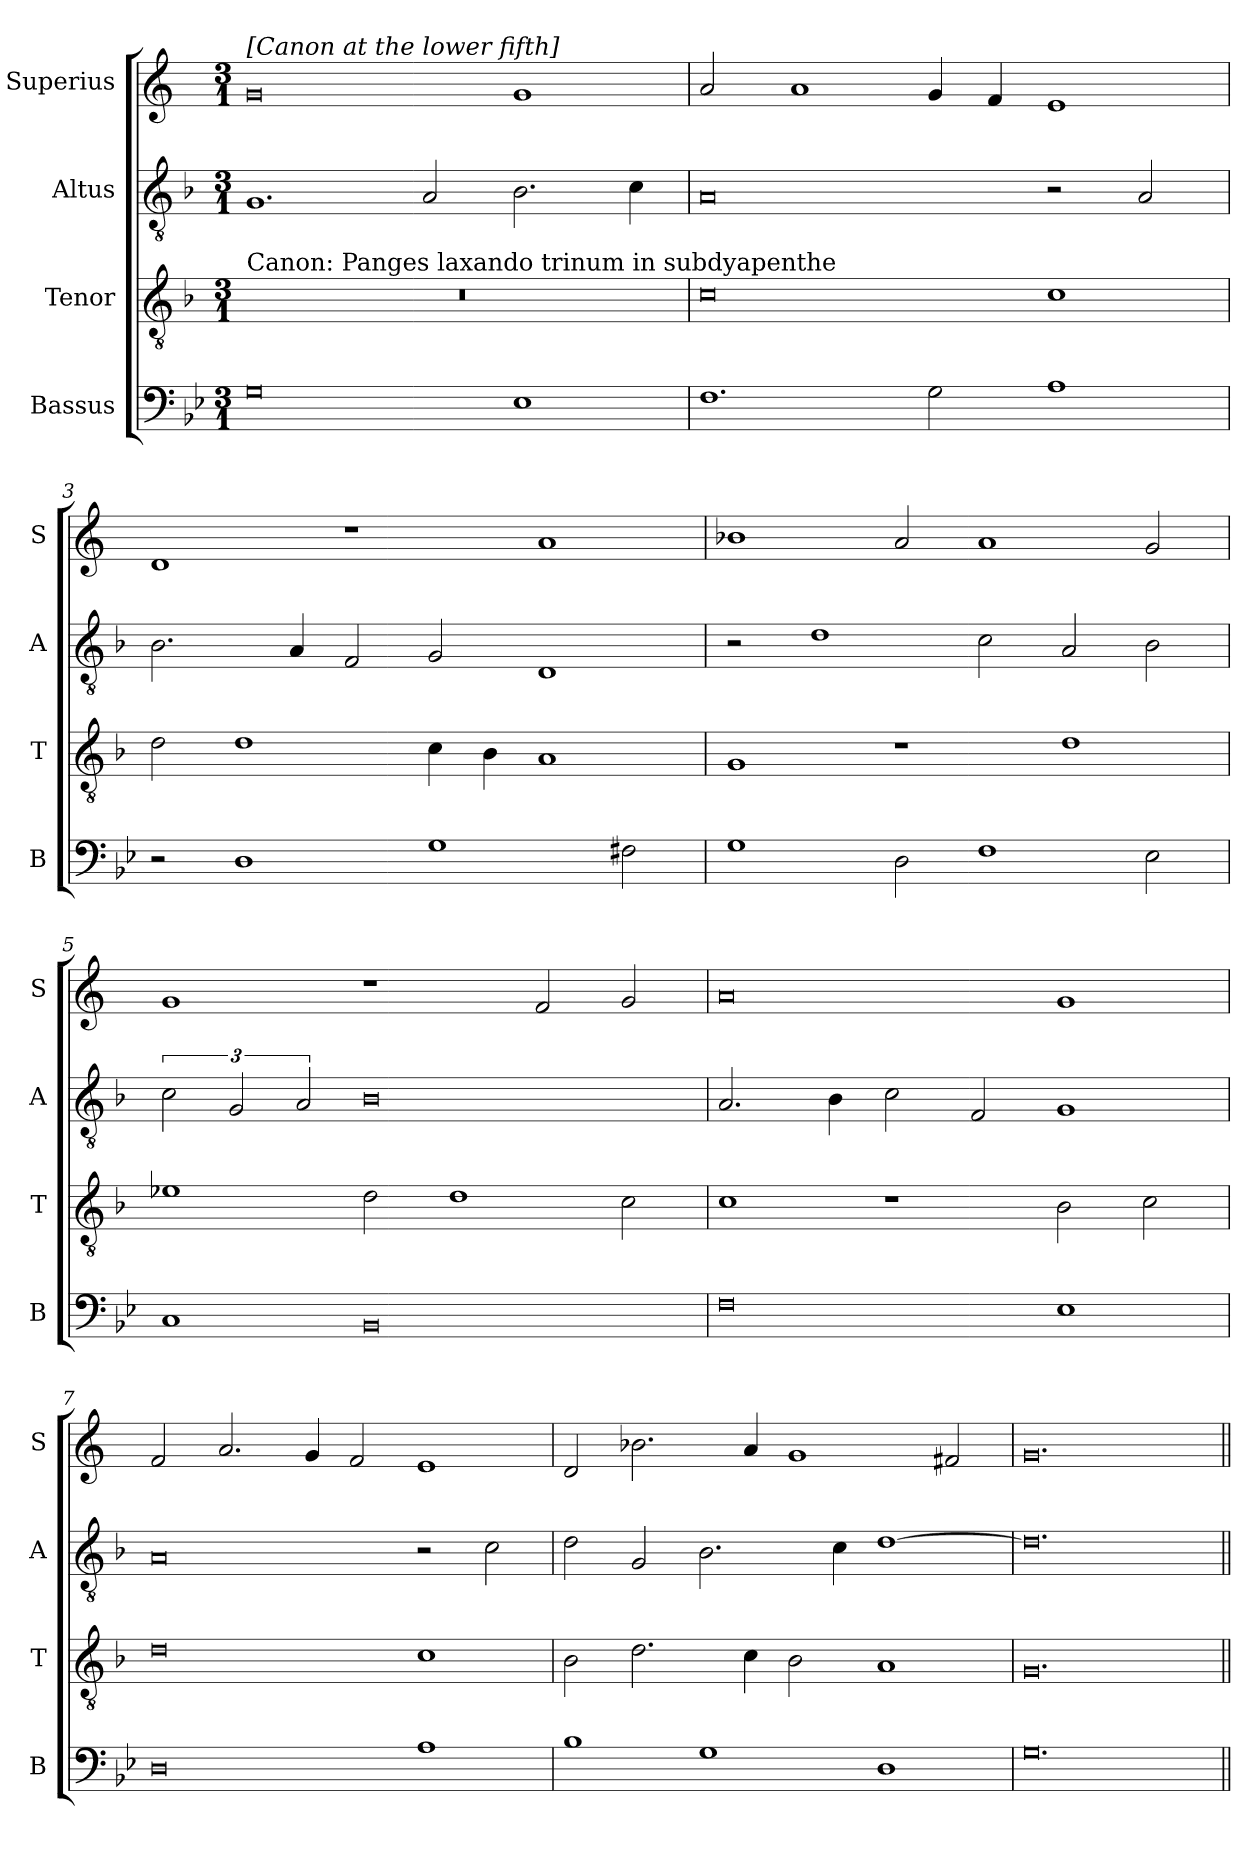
**kern	**kern	**kern	**kern
*part4	*part3	*part2	*part1
*staff4	*staff3	*staff2	*staff1
*I"Bassus	*I"Tenor	*I"Altus	*I"Superius
*I'B	*I'T	*I'A	*I'S
*clefF4	*clefGv2	*clefGv2	*clefG2
*k[b-e-]	*k[b-]	*k[b-]	*k[]
*M3/1	*M3/1	*M3/1	*M3/1
=1	=1	=1	=1
!	!	!	!LO:TX:a:t=[Canon at the lower fifth]
!	!LO:TX:a:t=Canon&colon; Panges laxando trinum in subdyapenthe	!	!
0G	0.r	1.G	0g
.	.	2A/	.
1E-	.	2.B-\	1g
.	.	4c\	.
=2	=2	=2	=2
1.F	0c	0A	2a/
.	.	.	1a
2G\	.	.	4g/
.	.	.	4f/
1A	1c	2r	1e
.	.	2A/	.
=3	=3	=3	=3
2r	2d\	2.B-\	1d
1D	1d	.	.
.	.	4A/	.
.	.	2F/	1r
1G	4c\	2G/	.
.	4B-\	.	.
.	1A	1D	1a
2F#X\	.	.	.
=4	=4	=4	=4
1G	1G	2r	1b-X
.	.	1d	.
2D\	1r	.	2a/
1F	.	2c\	1a
.	1d	2A/	.
2E-\	.	2B-\	2g/
=5	=5	=5	=5
1C	1e-X	3c\	1g
.	.	3G/	.
.	.	3A/	.
0BB-	2d\	0B-	1r
.	1d	.	.
.	.	.	2f/
.	2c\	.	2g/
=6	=6	=6	=6
0F	1c	2.A/	0a
.	.	4B-\	.
.	1r	2c\	.
.	.	2F/	.
1E-	2B-\	1G	1g
.	2c\	.	.
=7	=7	=7	=7
0D	0d	0A	2f/
.	.	.	2.a/
.	.	.	4g/
.	.	.	2f/
1A	1c	2r	1e
.	.	2c\	.
=8	=8	=8	=8
1B-	2B-\	2d\	2d/
.	2.d\	2G/	2.b-X\
1G	.	2.B-\	.
.	4c\	.	4a/
.	2B-\	.	1g
.	.	4c\	.
1D	1A	[1d	.
.	.	.	2f#X/
=9	=9	=9	=9
0.G	0.G	0.d]	0.g
=||	=||	=||	=||
*-	*-	*-	*-
